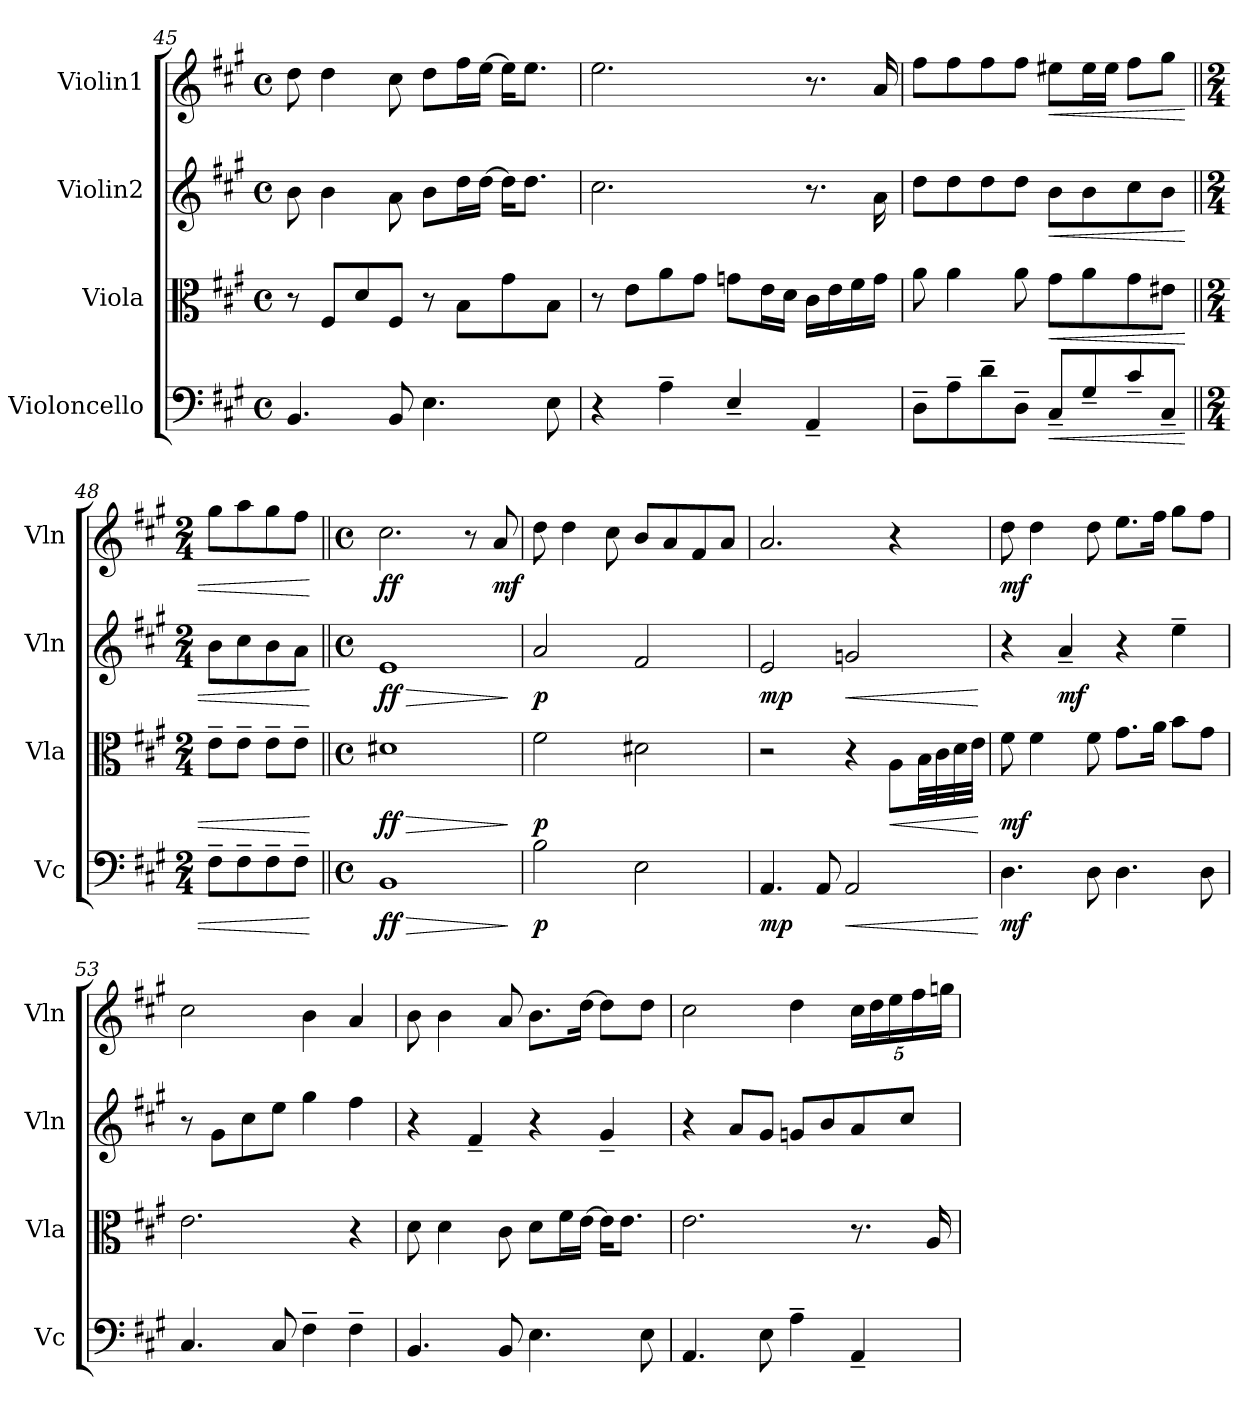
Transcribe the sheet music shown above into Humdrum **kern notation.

**kern	**dynam	**kern	**dynam	**kern	**dynam	**kern	**dynam
*part4	*part4	*part3	*part3	*part2	*part2	*part1	*part1
*staff4	*staff4	*staff3	*staff3	*staff2	*staff2	*staff1	*staff1
*I"Violoncello	*	*I"Viola	*	*I"Violin2	*	*I"Violin1	*
*I'Vc	*	*I'Vla	*	*I'Vln	*	*I'Vln	*
*clefF4	*	*clefC3	*	*clefG2	*	*clefG2	*
*k[f#c#g#]	*	*k[f#c#g#]	*	*k[f#c#g#]	*	*k[f#c#g#]	*
*M4/4	*	*M4/4	*	*M4/4	*	*M4/4	*
*met(c)	*	*met(c)	*	*met(c)	*	*met(c)	*
=45	=45	=45	=45	=45	=45	=45	=45
4.BB/	.	8r	.	8b\	.	8dd\	.
.	.	8F#/L	.	4b\	.	4dd\	.
.	.	8d/	.	.	.	.	.
8BB/	.	8F#/J	.	8a\	.	8cc#\	.
4.E\	.	8r	.	8b\L	.	8dd\L	.
.	.	8B\L	.	16dd\L	.	16ff#\L	.
.	.	.	.	[16dd\JJ	.	[16ee\JJ	.
.	.	8g#\	.	16dd\KL]	.	16ee\KL]	.
.	.	.	.	8.dd\J	.	8.ee\J	.
8E\	.	8B\J	.	.	.	.	.
=46	=46	=46	=46	=46	=46	=46	=46
4r	.	8r	.	2.cc#\	.	2.ee\	.
.	.	8e\L	.	.	.	.	.
4A~\	.	8a\	.	.	.	.	.
.	.	8g#\J	.	.	.	.	.
4E~/	.	8gn\L	.	.	.	.	.
.	.	16e\L	.	.	.	.	.
.	.	16d\JJ	.	.	.	.	.
4AA~/	.	16c#\LL	.	8.r	.	8.r	.
.	.	16e\	.	.	.	.	.
.	.	16f#\	.	.	.	.	.
.	.	16g\JJ	.	16a\	.	16a/	.
!!LO:LB:g=z
=47	=47	=47	=47	=47	=47	=47	=47
8D~\L	.	8a\	.	8dd\L	.	8ff#\L	.
8A~\	.	4a\	.	8dd\	.	8ff#\	.
8d~\	.	.	.	8dd\	.	8ff#\	.
8D~\J	.	8a\	.	8dd\J	.	8ff#\J	.
!	!LO:HP:b	!	!LO:HP:b	!	!LO:HP:b	!	!LO:HP:b
8C#~/L	<	8g#\L	<	8b\L	<	8ee#X\L	<
8G#~/	.	8a\	.	8b\	.	16ee#\L	.
.	.	.	.	.	.	16ee#\JJ	.
8c#~/	.	8g#\	.	8cc#\	.	8ff#\L	.
8C#~/J	.	8e#X\J	.	8b\J	.	8gg#\J	.
=48||	=48||	=48||	=48||	=48||	=48||	=48||	=48||
*M2/4	*	*M2/4	*	*M2/4	*	*M2/4	*
8F#~\L	.	8e~\L	.	8b\L	.	8gg#\L	.
8F#~\	.	8e~\J	.	8cc#\	.	8aa\	.
8F#~\	.	8e~\L	.	8b\	.	8gg#\	.
8F#~\J	.	8e~\J	.	8a\J	.	8ff#\J	.
.	[	.	[	.	[	.	[
=49||	=49||	=49||	=49||	=49||	=49||	=49||	=49||
*M4/4	*	*M4/4	*	*M4/4	*	*M4/4	*
*met(c)	*	*met(c)	*	*met(c)	*	*met(c)	*
!	!LO:HP:b	!	!LO:HP:b	!	!LO:HP:b	!	!
!	!LO:DY:n=1:b	!	!LO:DY:n=1:b	!	!LO:DY:n=1:b	!	!LO:DY:b
1BB	> ff	1d#X	> ff	1e	> ff	2.cc#\	ff
.	.	.	.	.	.	8r	.
!	!	!	!	!	!	!	!LO:DY:b
.	.	.	.	.	.	8a/	mf
.	]	.	]	.	]	.	.
=50	=50	=50	=50	=50	=50	=50	=50
!	!LO:DY:b	!	!LO:DY:b	!	!LO:DY:b	!	!
2B\	p	2f#\	p	2a/	p	8dd\	.
.	.	.	.	.	.	4dd\	.
.	.	.	.	.	.	8cc#\	.
2E\	.	2d#X\	.	2f#/	.	8b/L	.
.	.	.	.	.	.	8a/	.
.	.	.	.	.	.	8f#/	.
.	.	.	.	.	.	8a/J	.
=51	=51	=51	=51	=51	=51	=51	=51
!	!LO:DY:b	!	!	!	!LO:DY:b	!	!
4.AA/	mp	2r	.	2e/	mp	2.a/	.
8AA/	.	.	.	.	.	.	.
!	!LO:HP:b	!	!	!	!LO:HP:b	!	!
2AA/	<	4r	.	2gn/	<	.	.
!	!	!	!LO:HP:b	!	!	!	!
.	.	8A\L	<	.	.	4r	.
.	.	32B\LL	.	.	.	.	.
.	.	32c#\	.	.	.	.	.
.	.	32d\	.	.	.	.	.
.	.	32e\JJJ	.	.	.	.	.
.	[	.	[	.	[	.	.
=52	=52	=52	=52	=52	=52	=52	=52
!	!LO:DY:b	!	!LO:DY:b	!	!	!	!LO:DY:b
4.D\	mf	8f#\	mf	4r	.	8dd\	mf
.	.	4f#\	.	.	.	4dd\	.
!	!	!	!	!	!LO:DY:b	!	!
.	.	.	.	4a~/	mf	.	.
8D\	.	8f#\	.	.	.	8dd\	.
4.D\	.	8.g#\L	.	4r	.	8.ee\L	.
.	.	16a\Jk	.	.	.	16ff#\Jk	.
.	.	8b\L	.	4ee~\	.	8gg#\L	.
8D\	.	8g#\J	.	.	.	8ff#\J	.
=53	=53	=53	=53	=53	=53	=53	=53
4.C#/	.	2.e\	.	8r	.	2cc#\	.
.	.	.	.	8g#\L	.	.	.
.	.	.	.	8cc#\	.	.	.
8C#/	.	.	.	8ee\J	.	.	.
4F#~\	.	.	.	4gg#\	.	4b\	.
4F#~\	.	4r	.	4ff#\	.	4a/	.
!!LO:PB:g=z
=54	=54	=54	=54	=54	=54	=54	=54
4.BB/	.	8d\	.	4r	.	8b\	.
.	.	4d\	.	.	.	4b\	.
.	.	.	.	4f#~/	.	.	.
8BB/	.	8c#\	.	.	.	8a/	.
4.E\	.	8d\L	.	4r	.	8.b\L	.
.	.	16f#\L	.	.	.	.	.
.	.	[16e\JJ	.	.	.	[16dd\Jk	.
.	.	16e\KL]	.	4g#~/	.	8dd\L]	.
.	.	8.e\J	.	.	.	.	.
8E\	.	.	.	.	.	8dd\J	.
=55	=55	=55	=55	=55	=55	=55	=55
4.AA/	.	2.e\	.	4r	.	2cc#\	.
.	.	.	.	8a/L	.	.	.
8E\	.	.	.	8g#/J	.	.	.
4A~\	.	.	.	8gn/L	.	4dd\	.
.	.	.	.	8b/	.	.	.
*	*	*	*	*	*	*Xbrackettup	*
4AA~/	.	8.r	.	8a/	.	20cc#\LL	.
.	.	.	.	.	.	20dd\	.
.	.	.	.	.	.	20ee\	.
.	.	.	.	8cc#/J	.	.	.
.	.	.	.	.	.	20ff#\	.
.	.	16A/	.	.	.	.	.
.	.	.	.	.	.	20ggn\JJ	.
=	=	=	=	=	=	=	=
*-	*-	*-	*-	*-	*-	*-	*-
